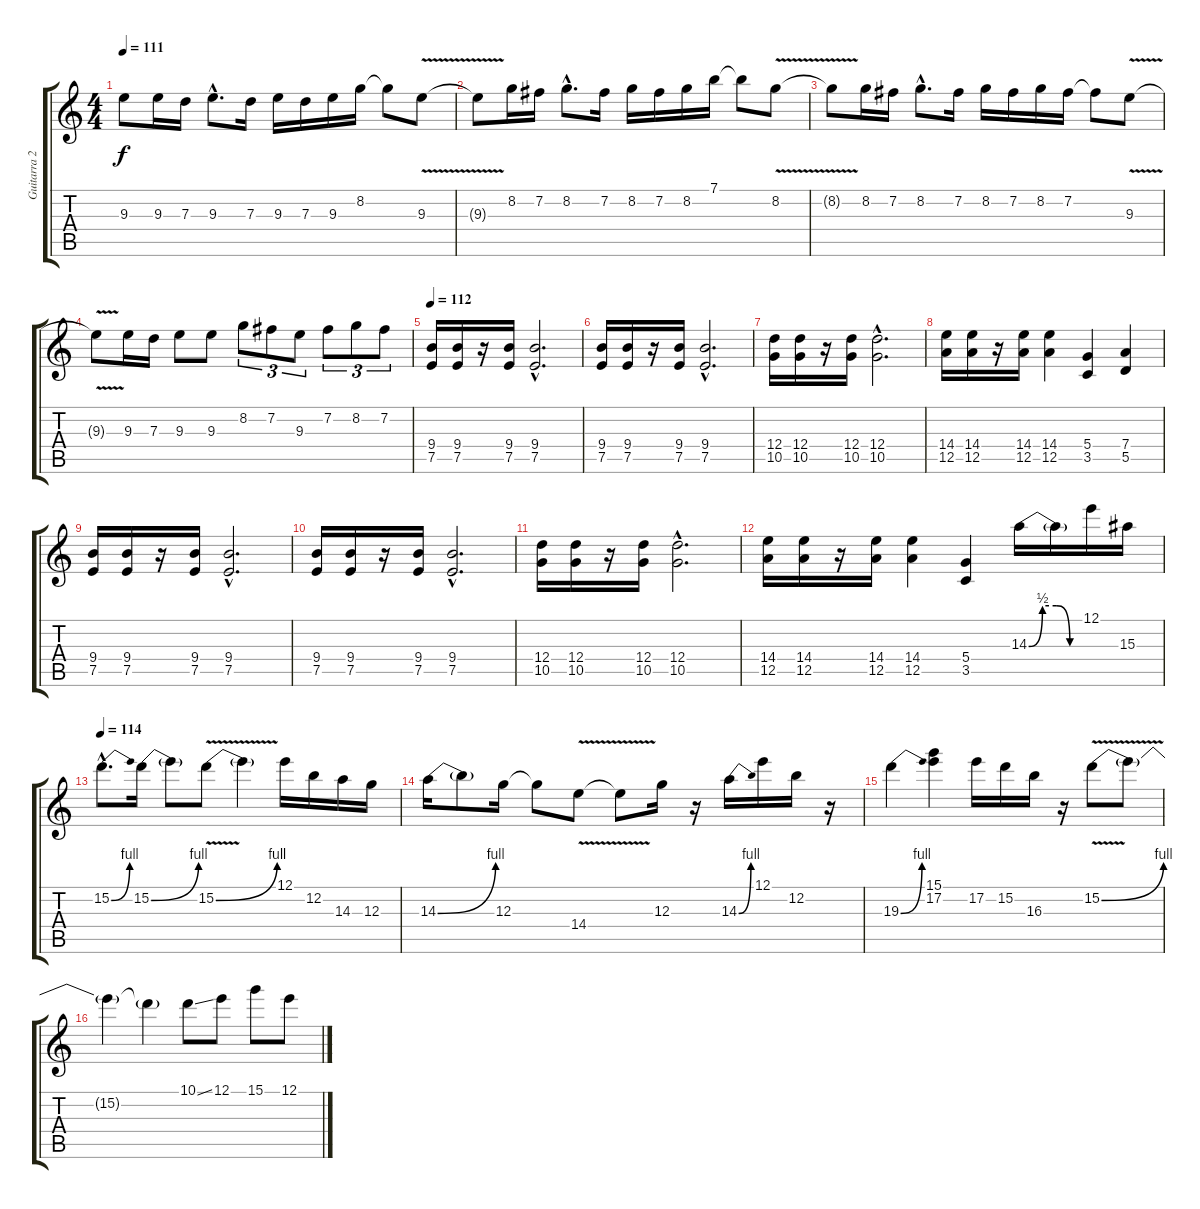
\track ("Guitarra 2/ solo" "Guitarra 2") {instrument distortionguitar}
\staff {score tabs}
\tuning (E4 B3 G3 D3 A2 E2) {hide}
\ts (4 4)
\tempo 111
\clef g2
\ks c
9.3.8{dy f} 9.3.16 7.3.16 9.3{hac}.8{d} 7.3.16 9.3.16 7.3.16 9.3.16 8.2.16 8.2{t}.8 9.3{v}.8 |
9.3{t}.8 8.2.16 7.2.16 8.2{hac}.8{d} 7.2.16 8.2.16 7.2.16 8.2.16 7.1.16 7.1{t}.8 8.2{v}.8 |
8.2{t}.8 8.2.16 7.2.16 8.2{hac}.8{d} 7.2.16 8.2.16 7.2.16 8.2.16 7.2.16 7.2{t}.8 9.3{v}.8 |
9.3{t}.8 9.3.16 7.3.16 9.3.8 9.3.8 8.2.8{tu (3 2)} 7.2.8{tu (3 2)} 9.3.8{tu (3 2)} 7.2.8{tu (3 2)} 8.2.8{tu (3 2)} 7.2.8{tu (3 2)} |
\tempo 112
(9.4 7.5).16 (9.4 7.5).16 r.16 (9.4 7.5).16 (9.4{hac} 7.5{hac}).2{d} |
(9.4 7.5).16 (9.4 7.5).16 r.16 (9.4 7.5).16 (9.4{hac} 7.5{hac}).2{d} |
(12.4 10.5).16 (12.4 10.5).16 r.16 (12.4 10.5).16 (12.4{hac} 10.5{hac}).2{d} |
(14.4 12.5).16 (14.4 12.5).16 r.16 (14.4 12.5).16 (14.4 12.5).4 (5.4 3.5).4 (7.4 5.5).4 |
(9.4 7.5).16 (9.4 7.5).16 r.16 (9.4 7.5).16 (9.4{hac} 7.5{hac}).2{d} |
(9.4 7.5).16 (9.4 7.5).16 r.16 (9.4 7.5).16 (9.4{hac} 7.5{hac}).2{d} |
(12.4 10.5).16 (12.4 10.5).16 r.16 (12.4 10.5).16 (12.4{hac} 10.5{hac}).2{d} |
(14.4 12.5).16 (14.4 12.5).16 r.16 (14.4 12.5).16 (14.4 12.5).4 (5.4 3.5).4 14.3{be (custom 0 0 15 2 30 2 45 0 60 0)}.16 14.3{t}.16 12.1.16 15.3.16 |
\tempo 114
15.2{be (bend 0 0 60 4) hac}.8{d} 15.2{be (bend 0 0 60 4)}.16 15.2{t}.8 15.2{be (bend 0 0 60 4) v}.8 15.2{t}.4 12.1.16 12.2.16 14.3.16 12.3.16 |
14.3{be (bend 0 0 60 4)}.16 14.3{t}.8 12.3.16 12.3{t}.8 14.4{v}.8 14.4{t}.8 12.3.16 r.16 14.3{be (bend 0 0 60 4)}.16 12.1.16 12.2.16 r.16 |
19.3{be (bend 0 0 60 4)}.4 (15.1 17.2).4 17.2.16 15.2.16 16.3.16 r.16 15.2{be (bend 0 0 60 4) v}.8 15.2{t}.8 |
15.2{t}.4 15.2{t}.4 10.1{ss}.8 12.1.8 15.1.8 12.1.8
